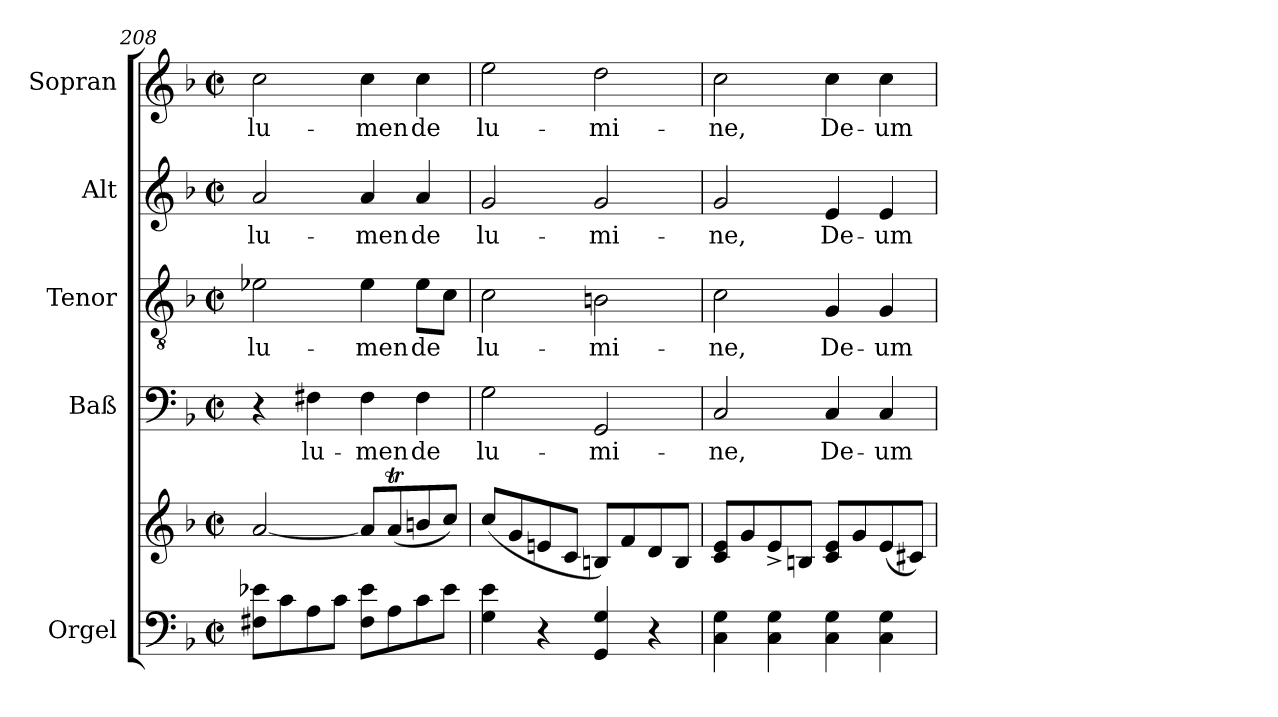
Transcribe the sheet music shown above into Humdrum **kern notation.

**kern	**kern	**kern	**text	**kern	**text	**kern	**text	**kern	**text
*part5	*part5	*part4	*part4	*part3	*part3	*part2	*part2	*part1	*part1
*staff6	*staff5	*staff4	*staff4	*staff3	*staff3	*staff2	*staff2	*staff1	*staff1
*I"Orgel	*	*I"Baß	*	*I"Tenor	*	*I"Alt	*	*I"Sopran	*
*clefF4	*clefG2	*clefF4	*	*clefGv2	*	*clefG2	*	*clefG2	*
*k[b-]	*k[b-]	*k[b-]	*	*k[b-]	*	*k[b-]	*	*k[b-]	*
*F:	*F:	*F:	*	*F:	*	*F:	*	*F:	*
*M2/2	*M2/2	*M2/2	*	*M2/2	*	*M2/2	*	*M2/2	*
*met(c|)	*met(c|)	*met(c|)	*	*met(c|)	*	*met(c|)	*	*met(c|)	*
=208	=208	=208	=208	=208	=208	=208	=208	=208	=208
!	!	!	!	!	!LO:LY:b	!	!LO:LY:b	!	!LO:LY:b
8F#X\ 8e-X\L	[2a/	4r	.	2e-X\	lu-	2a/	lu-	2cc\	lu-
8c\	.	.	.	.	.	.	.	.	.
!	!	!	!LO:LY:b	!	!	!	!	!	!
8A\	.	4F#X\	lu-	.	.	.	.	.	.
8c\J	.	.	.	.	.	.	.	.	.
!	!	!	!LO:LY:b	!	!LO:LY:b	!	!LO:LY:b	!	!LO:LY:b
8F#\ 8e-\L	8a/L]	4F#\	-men	4e-\	-men	4a/	-men	4cc\	-men
8A\	(<8at/	.	.	.	.	.	.	.	.
!	!	!	!LO:LY:b	!	!LO:LY:b	!	!LO:LY:b	!	!LO:LY:b
8c\	8bn/	4F#\	de	8e-\L	de	4a/	de	4cc\	de
8e-\J	8cc/J)	.	.	8c\J	.	.	.	.	.
!!LO:LB:g=z
=209	=209	=209	=209	=209	=209	=209	=209	=209	=209
!	!	!	!LO:LY:b	!	!LO:LY:b	!	!LO:LY:b	!	!LO:LY:b
4G\ 4e\	(<8cc/L	2G\	lu-	2c\	lu-	2g/	lu-	2ee\	lu-
.	8g/	.	.	.	.	.	.	.	.
4r	8en/	.	.	.	.	.	.	.	.
.	8c/J	.	.	.	.	.	.	.	.
!	!	!	!LO:LY:b	!	!LO:LY:b	!	!LO:LY:b	!	!LO:LY:b
4GG/ 4G/	8Bn/L)	2GG/	-mi-	2Bn\	-mi-	2g/	-mi-	2dd\	-mi-
.	8f/	.	.	.	.	.	.	.	.
4r	8d/	.	.	.	.	.	.	.	.
.	8B/J	.	.	.	.	.	.	.	.
=210	=210	=210	=210	=210	=210	=210	=210	=210	=210
!	!	!	!LO:LY:b	!	!LO:LY:b	!	!LO:LY:b	!	!LO:LY:b
4C\ 4G\	8c/ 8e/L	2C/	-ne,	2c\	-ne,	2g/	-ne,	2cc\	-ne,
.	8g/	.	.	.	.	.	.	.	.
4C\ 4G\	8e^</	.	.	.	.	.	.	.	.
.	8Bn/J	.	.	.	.	.	.	.	.
!	!	!	!LO:LY:b	!	!LO:LY:b	!	!LO:LY:b	!	!LO:LY:b
4C\ 4G\	8c/ 8e/L	4C/	De-	4G/	De-	4e/	De-	4cc\	De-
.	8g/	.	.	.	.	.	.	.	.
!	!	!	!LO:LY:b	!	!LO:LY:b	!	!LO:LY:b	!	!LO:LY:b
4C\ 4G\	(<8e/	4C/	-um	4G/	-um	4e/	-um	4cc\	-um
.	8c#X/J)	.	.	.	.	.	.	.	.
=	=	=	=	=	=	=	=	=	=
*-	*-	*-	*-	*-	*-	*-	*-	*-	*-
